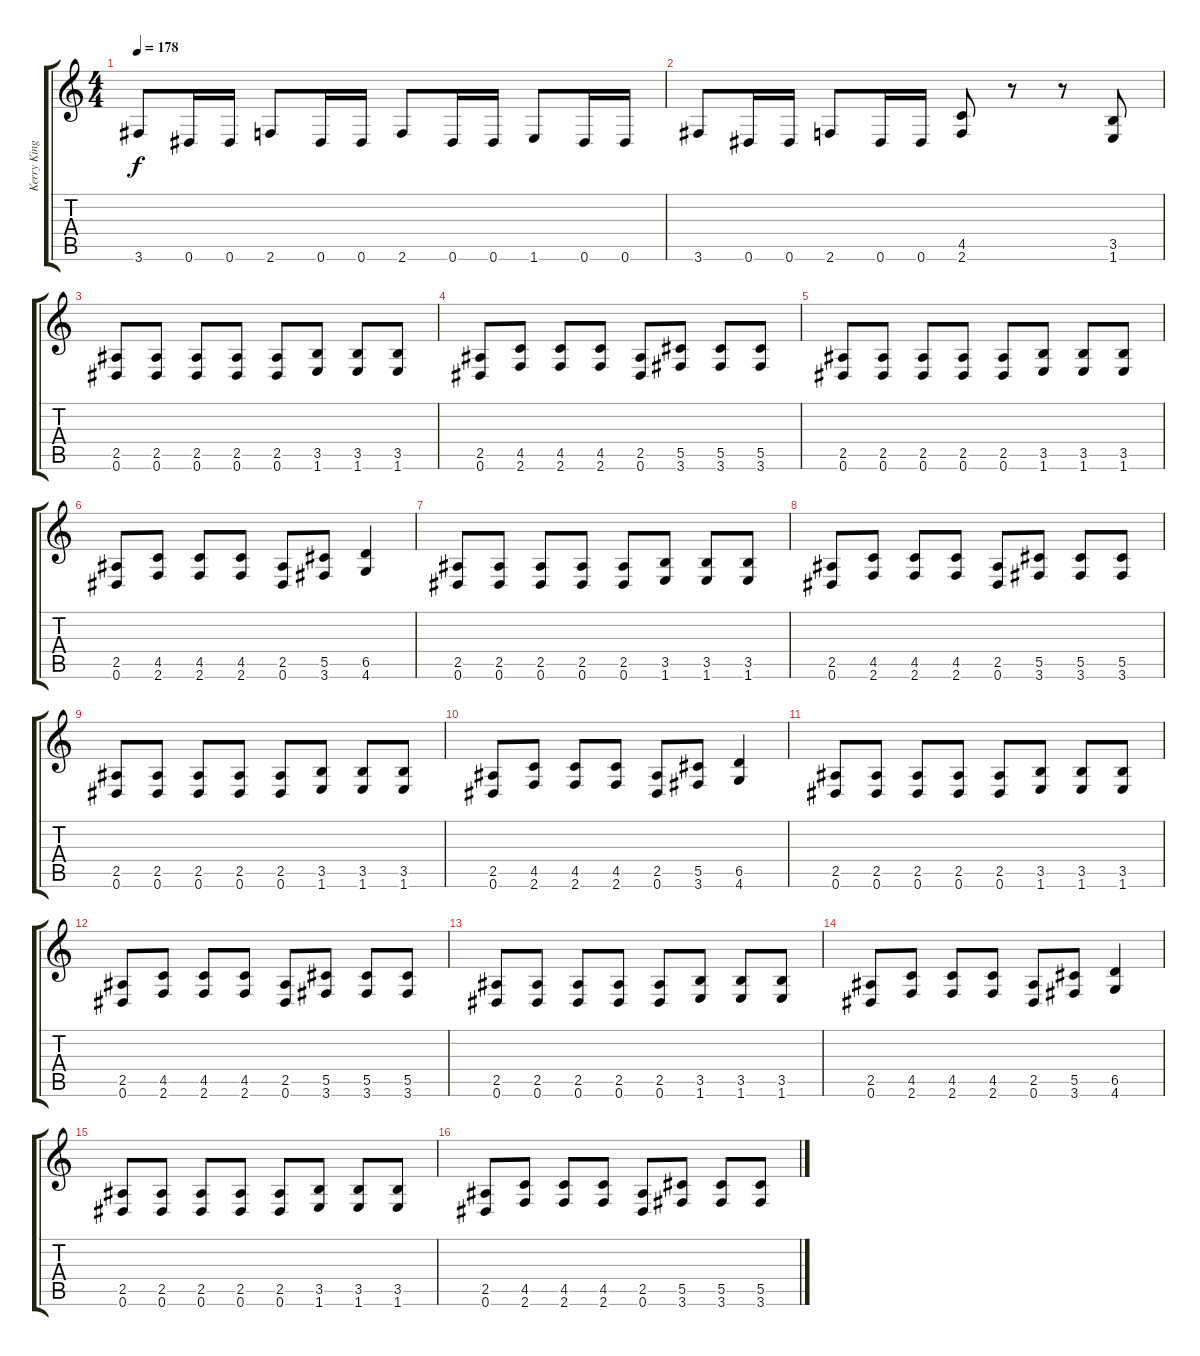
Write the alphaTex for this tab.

\track ("Kerry King" "Kerry King") {instrument distortionguitar}
\staff {score tabs}
\tuning (Eb4 Bb3 Gb3 Db3 Ab2 Eb2) {hide}
\ts (4 4)
\tempo 178
\clef g2
\ks c
3.6.8{dy f} 0.6.16 0.6.16 2.6.8 0.6.16 0.6.16 2.6.8 0.6.16 0.6.16 1.6.8 0.6.16 0.6.16 |
3.6.8 0.6.16 0.6.16 2.6.8 0.6.16 0.6.16 (4.5 2.6).8 r.8 r.8 (3.5 1.6).8 |
(2.5 0.6).8 (2.5 0.6).8 (2.5 0.6).8 (2.5 0.6).8 (2.5 0.6).8 (3.5 1.6).8 (3.5 1.6).8 (3.5 1.6).8 |
(2.5 0.6).8 (4.5 2.6).8 (4.5 2.6).8 (4.5 2.6).8 (2.5 0.6).8 (5.5 3.6).8 (5.5 3.6).8 (5.5 3.6).8 |
(2.5 0.6).8 (2.5 0.6).8 (2.5 0.6).8 (2.5 0.6).8 (2.5 0.6).8 (3.5 1.6).8 (3.5 1.6).8 (3.5 1.6).8 |
(2.5 0.6).8 (4.5 2.6).8 (4.5 2.6).8 (4.5 2.6).8 (2.5 0.6).8 (5.5 3.6).8 (6.5 4.6).4 |
(2.5 0.6).8 (2.5 0.6).8 (2.5 0.6).8 (2.5 0.6).8 (2.5 0.6).8 (3.5 1.6).8 (3.5 1.6).8 (3.5 1.6).8 |
(2.5 0.6).8 (4.5 2.6).8 (4.5 2.6).8 (4.5 2.6).8 (2.5 0.6).8 (5.5 3.6).8 (5.5 3.6).8 (5.5 3.6).8 |
(2.5 0.6).8 (2.5 0.6).8 (2.5 0.6).8 (2.5 0.6).8 (2.5 0.6).8 (3.5 1.6).8 (3.5 1.6).8 (3.5 1.6).8 |
(2.5 0.6).8 (4.5 2.6).8 (4.5 2.6).8 (4.5 2.6).8 (2.5 0.6).8 (5.5 3.6).8 (6.5 4.6).4 |
(2.5 0.6).8 (2.5 0.6).8 (2.5 0.6).8 (2.5 0.6).8 (2.5 0.6).8 (3.5 1.6).8 (3.5 1.6).8 (3.5 1.6).8 |
(2.5 0.6).8 (4.5 2.6).8 (4.5 2.6).8 (4.5 2.6).8 (2.5 0.6).8 (5.5 3.6).8 (5.5 3.6).8 (5.5 3.6).8 |
(2.5 0.6).8 (2.5 0.6).8 (2.5 0.6).8 (2.5 0.6).8 (2.5 0.6).8 (3.5 1.6).8 (3.5 1.6).8 (3.5 1.6).8 |
(2.5 0.6).8 (4.5 2.6).8 (4.5 2.6).8 (4.5 2.6).8 (2.5 0.6).8 (5.5 3.6).8 (6.5 4.6).4 |
(2.5 0.6).8 (2.5 0.6).8 (2.5 0.6).8 (2.5 0.6).8 (2.5 0.6).8 (3.5 1.6).8 (3.5 1.6).8 (3.5 1.6).8 |
(2.5 0.6).8 (4.5 2.6).8 (4.5 2.6).8 (4.5 2.6).8 (2.5 0.6).8 (5.5 3.6).8 (5.5 3.6).8 (5.5 3.6).8
